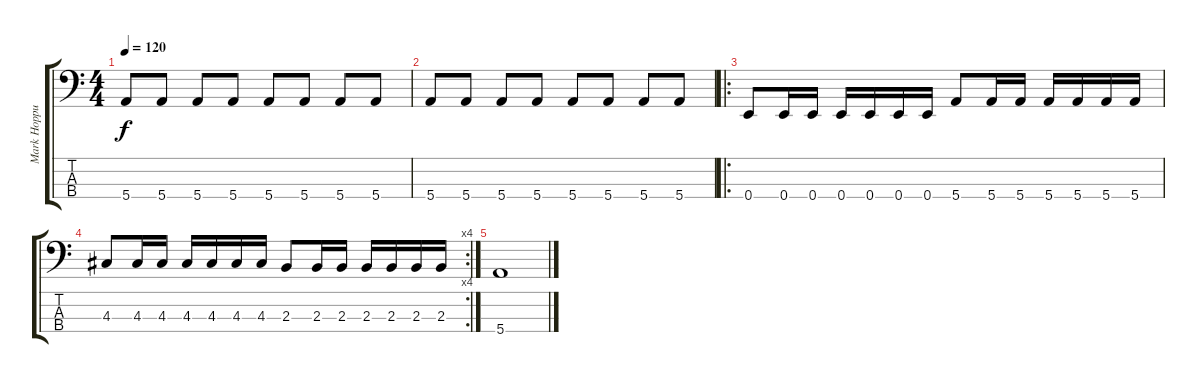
\track ("Mark Hoppus" "Mark Hoppu") {instrument slapbass2}
\staff {score tabs}
\tuning (G2 D2 A1 E1) {hide}
\ts (4 4)
\tempo 120
\clef f4
\ks c
5.4.8{dy f} 5.4.8 5.4.8 5.4.8 5.4.8 5.4.8 5.4.8 5.4.8 |
5.4.8 5.4.8 5.4.8 5.4.8 5.4.8 5.4.8 5.4.8 5.4.8 |
\ro
0.4.8 0.4.16 0.4.16 0.4.16 0.4.16 0.4.16 0.4.16 5.4.8 5.4.16 5.4.16 5.4.16 5.4.16 5.4.16 5.4.16 |
\rc 4
4.3.8 4.3.16 4.3.16 4.3.16 4.3.16 4.3.16 4.3.16 2.3.8 2.3.16 2.3.16 2.3.16 2.3.16 2.3.16 2.3.16 |
5.4.1
